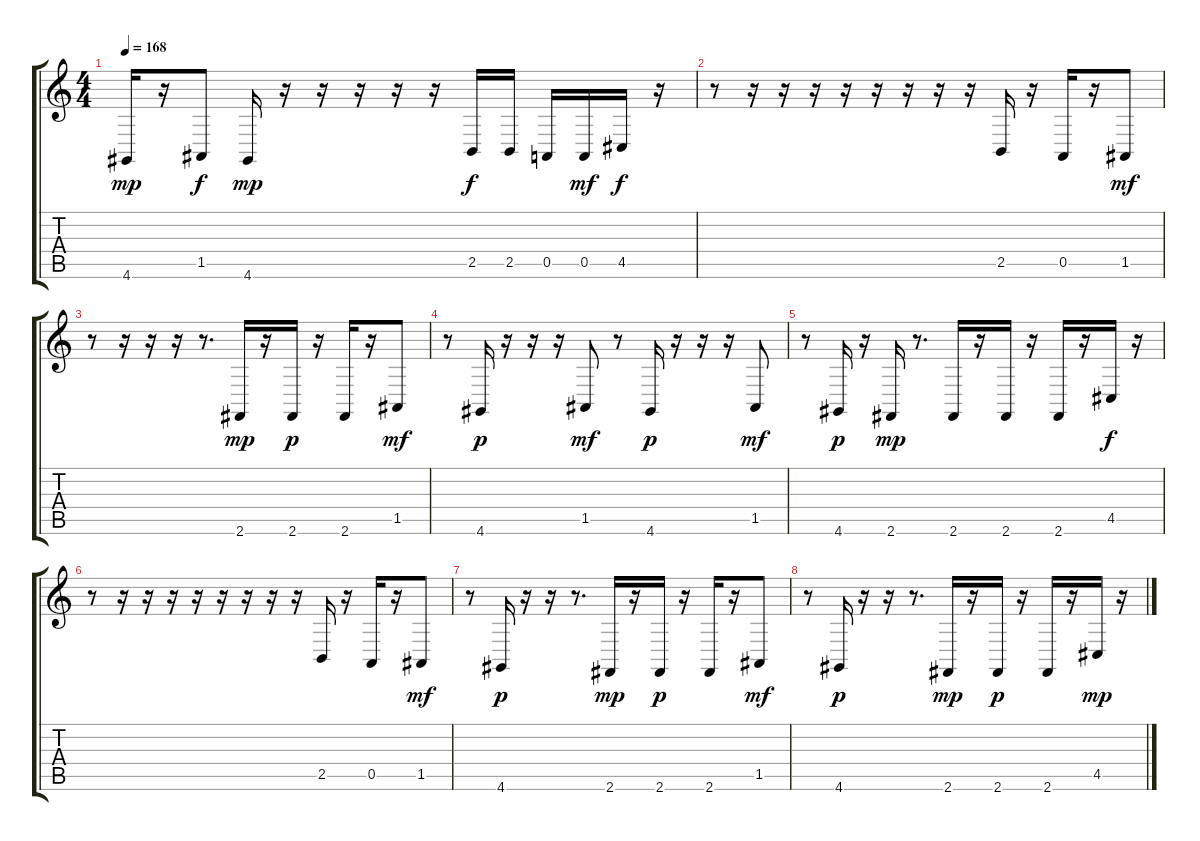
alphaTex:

\track "" {instrument acousticgrandpiano}
\staff {score tabs}
\tuning (E4 B3 G3 D3 A2 E2) {hide}
\ts (4 4)
\tempo 168
\clef g2
\ks c
4.6.16{dy mp} r.16 1.5.8{dy f} 4.6.16{dy mp} r.16 r.16 r.16 r.16 r.16 2.5.16{dy f} 2.5.16 0.5.16 0.5.16{dy mf} 4.5.16{dy f} r.16 |
r.8 r.16 r.16 r.16 r.16 r.16 r.16 r.16 r.16 2.5.16 r.16 0.5.16 r.16 1.5.8{dy mf} |
r.8 r.16 r.16 r.16 r.8{d} 2.6.16{dy mp} r.16 2.6.16{dy p} r.16 2.6.16 r.16 1.5.8{dy mf} |
r.8 4.6.16{dy p} r.16 r.16 r.16 1.5.8{dy mf} r.8 4.6.16{dy p} r.16 r.16 r.16 1.5.8{dy mf} |
r.8 4.6.16{dy p} r.16 2.6.16{dy mp} r.8{d} 2.6.16 r.16 2.6.16 r.16 2.6.16 r.16 4.5.16{dy f} r.16 |
r.8 r.16 r.16 r.16 r.16 r.16 r.16 r.16 r.16 2.5.16 r.16 0.5.16 r.16 1.5.8{dy mf} |
r.8 4.6.16{dy p} r.16 r.16 r.8{d} 2.6.16{dy mp} r.16 2.6.16{dy p} r.16 2.6.16 r.16 1.5.8{dy mf} |
r.8 4.6.16{dy p} r.16 r.16 r.8{d} 2.6.16{dy mp} r.16 2.6.16{dy p} r.16 2.6.16 r.16 4.5.16{dy mp} r.16
